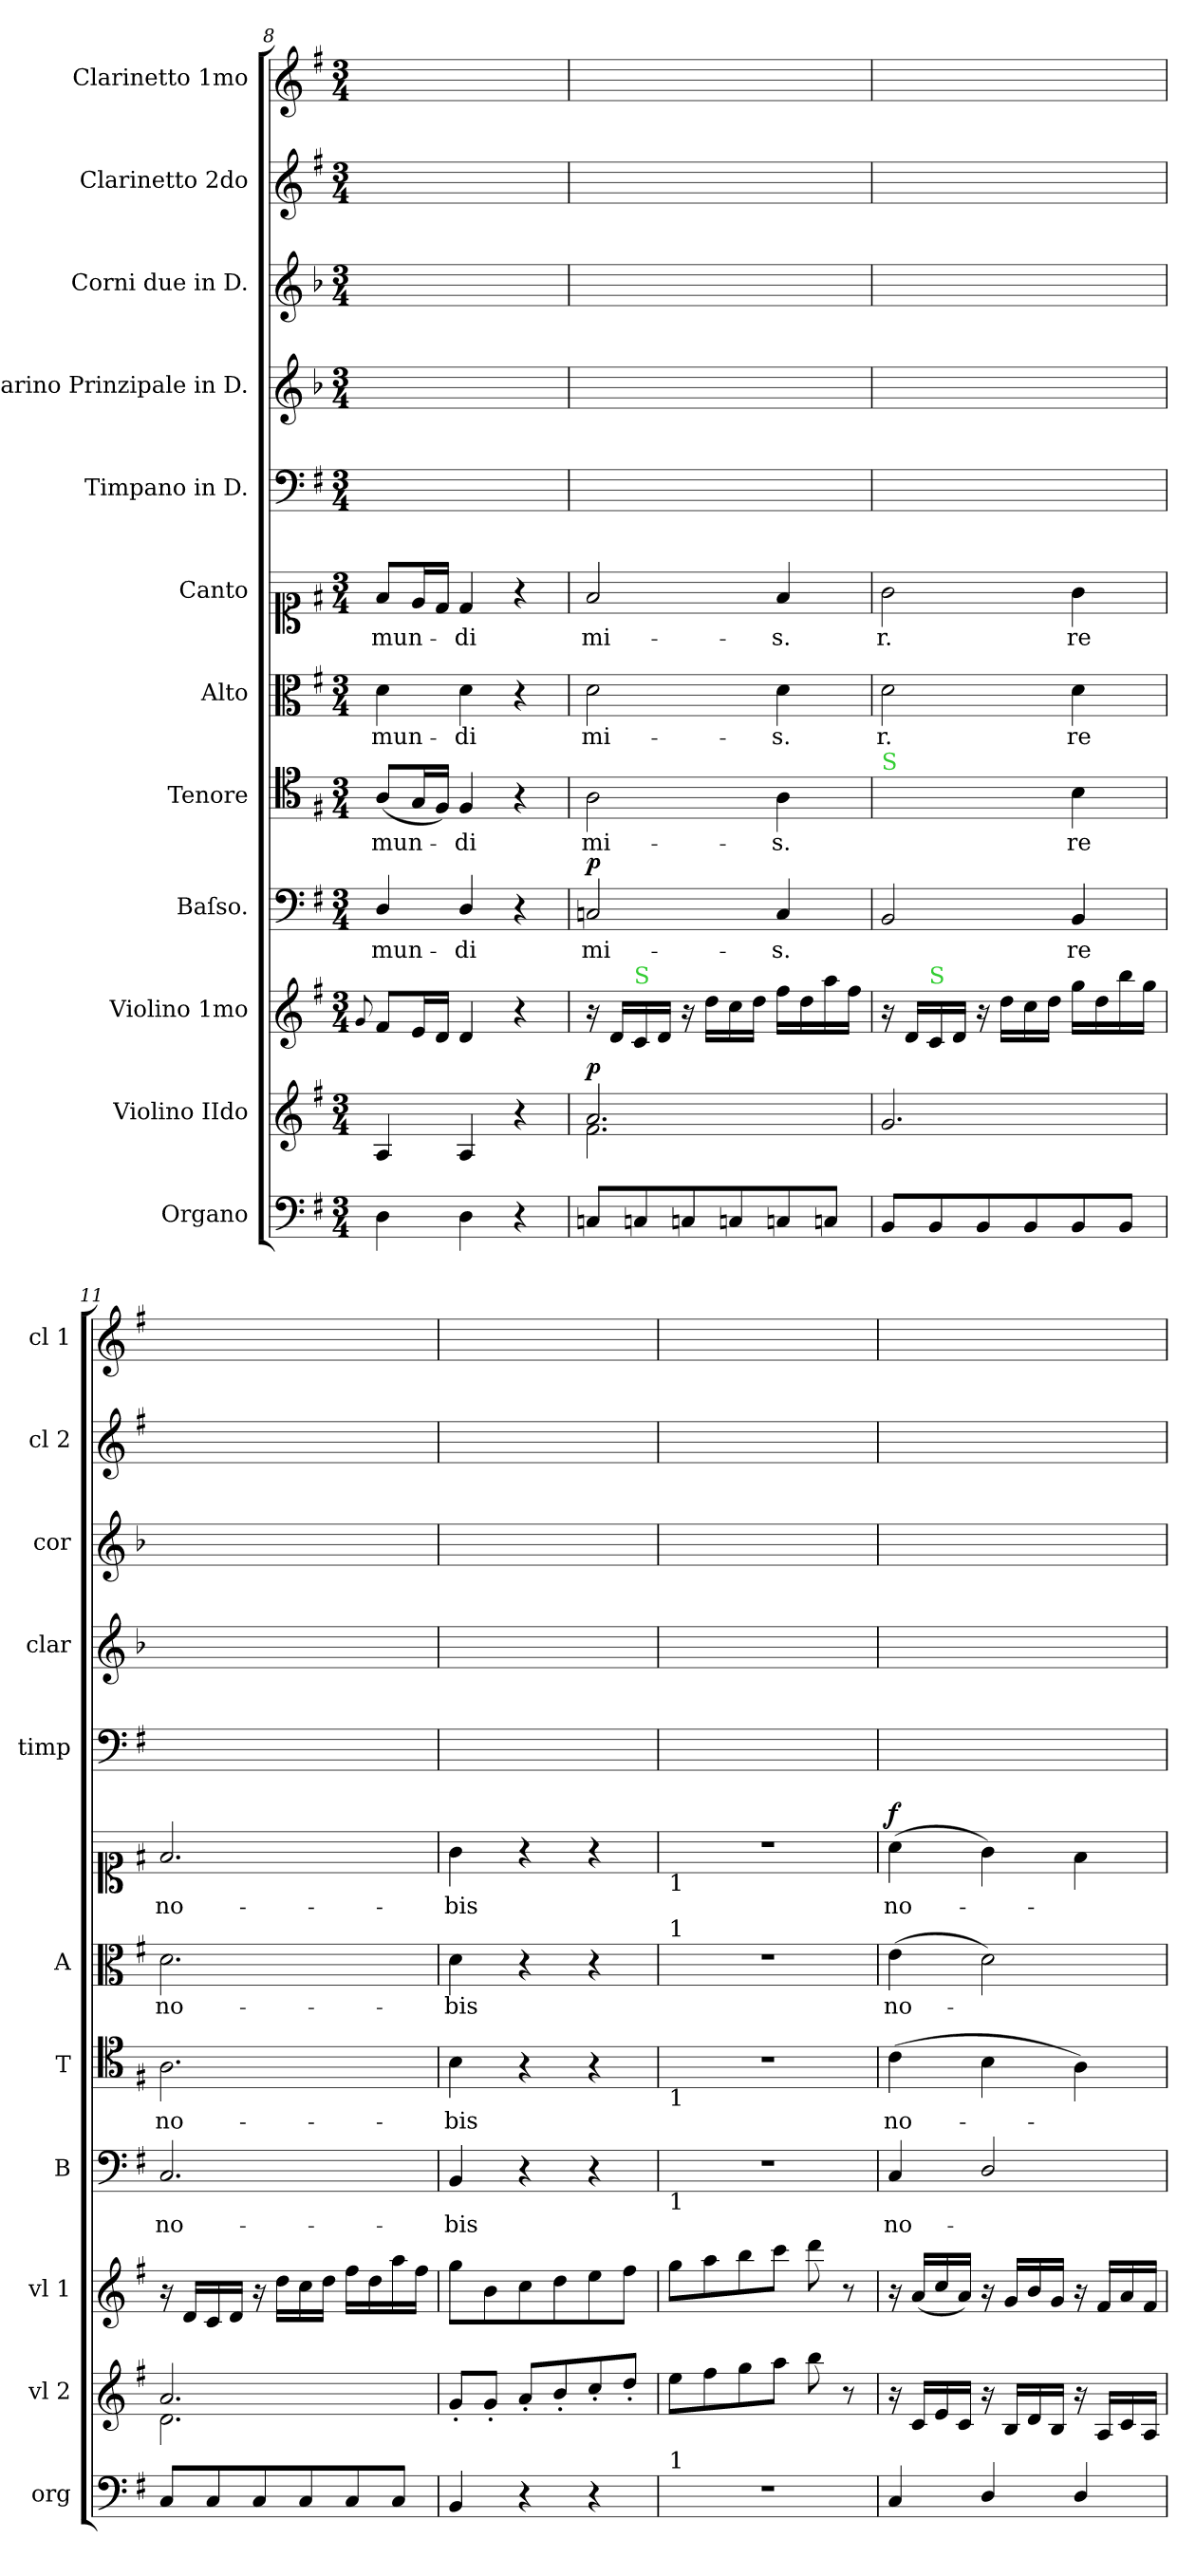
**kern	**kern	**dynam	**kern	**kern	**text	**dynam	**kern	**text	**kern	**text	**kern	**text	**dynam	**kern	**kern	**kern	**kern	**kern
*part12	*part11	*part11	*part10	*part9	*part9	*part9	*part8	*part8	*part7	*part7	*part6	*part6	*part6	*part5	*part4	*part3	*part2	*part1
*staff12	*staff11	*staff11	*staff10	*staff9	*staff9	*staff9	*staff8	*staff8	*staff7	*staff7	*staff6	*staff6	*staff6	*staff5	*staff4	*staff3	*staff2	*staff1
*I"Organo	*I"Violino IIdo	*	*I"Violino 1mo	*I"Baſso.	*	*	*I"Tenore	*	*I"Alto	*	*I"Canto	*	*	*I"Timpano in D.	*I"Clarino Prinzipale in D.	*I"Corni due in D.	*I"Clarinetto 2do	*I"Clarinetto 1mo
*I'org	*I'vl 2	*	*I'vl 1	*I'B	*	*	*I'T	*	*I'A	*	*	*	*	*I'timp	*I'clar	*I'cor	*I'cl 2	*I'cl 1
*clefF4	*clefG2	*	*clefG2	*clefF4	*	*	*clefC4	*	*clefC3	*	*clefC1	*	*	*clefF4	*clefG2	*clefG2	*clefG2	*clefG2
*	*	*	*	*	*	*	*	*	*	*	*	*	*	*	*ITrd-1c-2	*ITrd6c10	*	*
*k[f#]	*k[f#]	*	*k[f#]	*k[f#]	*	*	*k[f#]	*	*k[f#]	*	*k[f#]	*	*	*k[f#]	*k[f#]	*k[f#]	*k[f#]	*k[f#]
*M3/4	*M3/4	*	*M3/4	*M3/4	*	*	*M3/4	*	*M3/4	*	*M3/4	*	*	*M3/4	*M3/4	*M3/4	*M3/4	*M3/4
=8	=8	=8	=8	=8	=8	=8	=8	=8	=8	=8	=8	=8	=8	=8	=8	=8	=8	=8
.	.	.	8qqg/	.	.	.	.	.	.	.	.	.	.	.	.	.	.	.
4D\	4A/	.	8f#/L	4D/	mun-	.	(8A/L	mun-	4d\	mun-	8f#/L	mun-	.	2.ryy	2.ryy	2.ryy	2.ryy	2.ryy
.	.	.	16e/L	.	.	.	16G/L	.	.	.	16e/L	.	.	.	.	.	.	.
.	.	.	16d/JJ	.	.	.	16F#/JJ)	.	.	.	16d/JJ	.	.	.	.	.	.	.
4D\	4A/	.	4d/	4D/	-di	.	4F#/	-di	4d\	-di	4d/	-di	.	.	.	.	.	.
4r	4r	.	4r	4r	.	.	4r	.	4r	.	4r	.	.	.	.	.	.	.
=9	=9	=9	=9	=9	=9	=9	=9	=9	=9	=9	=9	=9	=9	=9	=9	=9	=9	=9
*	*^	*	*	*	*	*	*	*	*	*	*	*	*	*	*	*	*	*
!	!	!	!LO:DY:a	!	!	!	!LO:DY:a	!	!	!	!	!	!	!	!	!	!	!	!
8Cn/L	2.a/	2.f#\	p	16r	2Cn/	mi-	p	2A\	mi-	2d\	mi-	2f#/	mi-	.	2.ryy	2.ryy	2.ryy	2.ryy	2.ryy
.	.	.	.	16d/LL	.	.	.	.	.	.	.	.	.	.	.	.	.	.	.
!	!	!	!	!LO:TX:a:color=limegreen:t=S	!	!	!	!	!	!	!	!	!	!	!	!	!	!	!
8Cn/	.	.	.	16c/	.	.	.	.	.	.	.	.	.	.	.	.	.	.	.
.	.	.	.	16d/JJ	.	.	.	.	.	.	.	.	.	.	.	.	.	.	.
8Cn/	.	.	.	16r	.	.	.	.	.	.	.	.	.	.	.	.	.	.	.
.	.	.	.	16dd\LL	.	.	.	.	.	.	.	.	.	.	.	.	.	.	.
8Cn/	.	.	.	16cc\	.	.	.	.	.	.	.	.	.	.	.	.	.	.	.
.	.	.	.	16dd\JJ	.	.	.	.	.	.	.	.	.	.	.	.	.	.	.
8Cn/	.	.	.	16ff#\LL	4C/	-s.	.	4A\	-s.	4d\	-s.	4f#/	-s.	.	.	.	.	.	.
.	.	.	.	16dd\	.	.	.	.	.	.	.	.	.	.	.	.	.	.	.
8Cn/J	.	.	.	16aa\	.	.	.	.	.	.	.	.	.	.	.	.	.	.	.
.	.	.	.	16ff#\JJ	.	.	.	.	.	.	.	.	.	.	.	.	.	.	.
*	*v	*v	*	*	*	*	*	*	*	*	*	*	*	*	*	*	*	*	*
=10	=10	=10	=10	=10	=10	=10	=10	=10	=10	=10	=10	=10	=10	=10	=10	=10	=10	=10
!	!	!	!	!	!	!	!LO:TX:a:color=limegreen:t=S	!	!	!	!	!	!	!	!	!	!	!
8BB/L	2.g/	.	16r	2BB/	.	.	2ryy	.	2d\	-r.	2g\	-r.	.	2.ryy	2.ryy	2.ryy	2.ryy	2.ryy
.	.	.	16d/LL	.	.	.	.	.	.	.	.	.	.	.	.	.	.	.
!	!	!	!LO:TX:a:color=limegreen:t=S	!	!	!	!	!	!	!	!	!	!	!	!	!	!	!
8BB/	.	.	16c/	.	.	.	.	.	.	.	.	.	.	.	.	.	.	.
.	.	.	16d/JJ	.	.	.	.	.	.	.	.	.	.	.	.	.	.	.
8BB/	.	.	16r	.	.	.	.	.	.	.	.	.	.	.	.	.	.	.
.	.	.	16dd\LL	.	.	.	.	.	.	.	.	.	.	.	.	.	.	.
8BB/	.	.	16cc\	.	.	.	.	.	.	.	.	.	.	.	.	.	.	.
.	.	.	16dd\JJ	.	.	.	.	.	.	.	.	.	.	.	.	.	.	.
8BB/	.	.	16gg\LL	4BB/	-re	.	4B\	-re	4d\	-re	4g\	-re	.	.	.	.	.	.
.	.	.	16dd\	.	.	.	.	.	.	.	.	.	.	.	.	.	.	.
8BB/J	.	.	16bb\	.	.	.	.	.	.	.	.	.	.	.	.	.	.	.
.	.	.	16gg\JJ	.	.	.	.	.	.	.	.	.	.	.	.	.	.	.
=11	=11	=11	=11	=11	=11	=11	=11	=11	=11	=11	=11	=11	=11	=11	=11	=11	=11	=11
*	*^	*	*	*	*	*	*	*	*	*	*	*	*	*	*	*	*	*
8C/L	2.a/	2.d\	.	16r	2.C/	no-	.	2.A\	no-	2.d\	no-	2.f#/	no-	.	2.ryy	2.ryy	2.ryy	2.ryy	2.ryy
.	.	.	.	16d/LL	.	.	.	.	.	.	.	.	.	.	.	.	.	.	.
8C/	.	.	.	16c/	.	.	.	.	.	.	.	.	.	.	.	.	.	.	.
.	.	.	.	16d/JJ	.	.	.	.	.	.	.	.	.	.	.	.	.	.	.
8C/	.	.	.	16r	.	.	.	.	.	.	.	.	.	.	.	.	.	.	.
.	.	.	.	16dd\LL	.	.	.	.	.	.	.	.	.	.	.	.	.	.	.
8C/	.	.	.	16cc\	.	.	.	.	.	.	.	.	.	.	.	.	.	.	.
.	.	.	.	16dd\JJ	.	.	.	.	.	.	.	.	.	.	.	.	.	.	.
8C/	.	.	.	16ff#\LL	.	.	.	.	.	.	.	.	.	.	.	.	.	.	.
.	.	.	.	16dd\	.	.	.	.	.	.	.	.	.	.	.	.	.	.	.
8C/J	.	.	.	16aa\	.	.	.	.	.	.	.	.	.	.	.	.	.	.	.
.	.	.	.	16ff#\JJ	.	.	.	.	.	.	.	.	.	.	.	.	.	.	.
*	*v	*v	*	*	*	*	*	*	*	*	*	*	*	*	*	*	*	*	*
=12	=12	=12	=12	=12	=12	=12	=12	=12	=12	=12	=12	=12	=12	=12	=12	=12	=12	=12
4BB/	8g'/L	.	8gg\L	4BB/	-bis	.	4B\	-bis	4d\	-bis	4g\	-bis	.	2.ryy	2.ryy	2.ryy	2.ryy	2.ryy
.	8g'/J	.	8b\	.	.	.	.	.	.	.	.	.	.	.	.	.	.	.
4r	8a'/L	.	8cc\	4r	.	.	4r	.	4r	.	4r	.	.	.	.	.	.	.
.	8b'/	.	8dd\	.	.	.	.	.	.	.	.	.	.	.	.	.	.	.
4r	8cc'/	.	8ee\	4r	.	.	4r	.	4r	.	4r	.	.	.	.	.	.	.
.	8dd'/J	.	8ff#\J	.	.	.	.	.	.	.	.	.	.	.	.	.	.	.
=13	=13	=13	=13	=13	=13	=13	=13	=13	=13	=13	=13	=13	=13	=13	=13	=13	=13	=13
!	!	!	!	!	!	!	!	!	!	!	!LO:TX:b:t=1	!	!	!	!	!	!	!
!	!	!	!	!	!	!	!	!	!LO:TX:a:t=1	!	!	!	!	!	!	!	!	!
!	!	!	!	!	!	!	!LO:TX:b:t=1	!	!	!	!	!	!	!	!	!	!	!
!	!	!	!	!LO:TX:b:t=1	!	!	!	!	!	!	!	!	!	!	!	!	!	!
!LO:TX:a:t=1	!	!	!	!	!	!	!	!	!	!	!	!	!	!	!	!	!	!
2.r	8ee\L	.	8gg\L	2.r	.	.	2.r	.	2.r	.	2.r	.	.	2.ryy	2.ryy	2.ryy	2.ryy	2.ryy
.	8ff#\	.	8aa\	.	.	.	.	.	.	.	.	.	.	.	.	.	.	.
.	8gg\	.	8bb\	.	.	.	.	.	.	.	.	.	.	.	.	.	.	.
.	8aa\J	.	8ccc\J	.	.	.	.	.	.	.	.	.	.	.	.	.	.	.
.	8bb\	.	8ddd\	.	.	.	.	.	.	.	.	.	.	.	.	.	.	.
.	8r	.	8r	.	.	.	.	.	.	.	.	.	.	.	.	.	.	.
=14	=14	=14	=14	=14	=14	=14	=14	=14	=14	=14	=14	=14	=14	=14	=14	=14	=14	=14
!	!	!	!	!	!	!	!	!LO:LY:i	!	!	!	!	!LO:DY:a	!	!	!	!	!
4C/	16r	.	16r	4C/	no-	.	(4c\	no-	(4e\	no-	(4a\	no-	f	2.ryy	2.ryy	2.ryy	2.ryy	2.ryy
.	16c/LL	.	(16a/LL	.	.	.	.	.	.	.	.	.	.	.	.	.	.	.
.	16e/	.	16cc/	.	.	.	.	.	.	.	.	.	.	.	.	.	.	.
.	16c/JJ	.	16a/JJ)	.	.	.	.	.	.	.	.	.	.	.	.	.	.	.
4D/	16r	.	16r	2D/	.	.	4B\	.	2d\)	.	4g\)	.	.	.	.	.	.	.
.	16B/LL	.	16g/LL	.	.	.	.	.	.	.	.	.	.	.	.	.	.	.
.	16d/	.	16b/	.	.	.	.	.	.	.	.	.	.	.	.	.	.	.
.	16B/JJ	.	16g/JJ	.	.	.	.	.	.	.	.	.	.	.	.	.	.	.
4D/	16r	.	16r	.	.	.	4A\)	.	.	.	4f#\	.	.	.	.	.	.	.
.	16A/LL	.	16f#/LL	.	.	.	.	.	.	.	.	.	.	.	.	.	.	.
.	16c/	.	16a/	.	.	.	.	.	.	.	.	.	.	.	.	.	.	.
.	16A/JJ	.	16f#/JJ	.	.	.	.	.	.	.	.	.	.	.	.	.	.	.
=	=	=	=	=	=	=	=	=	=	=	=	=	=	=	=	=	=	=
*-	*-	*-	*-	*-	*-	*-	*-	*-	*-	*-	*-	*-	*-	*-	*-	*-	*-	*-
